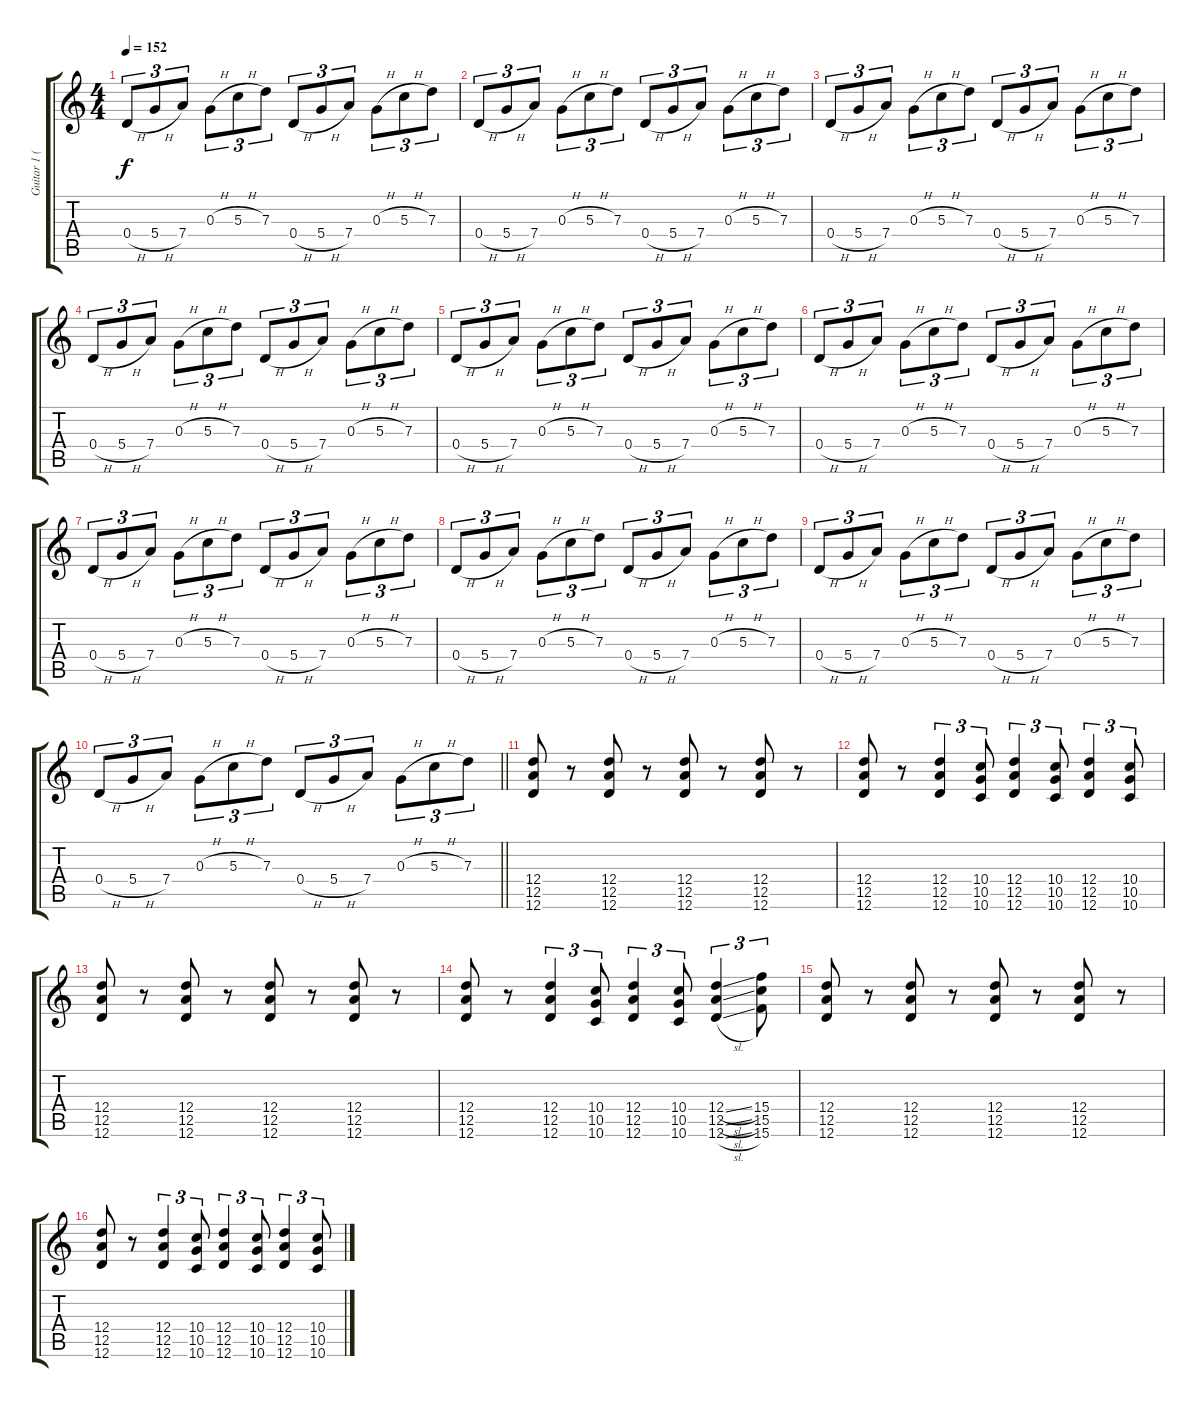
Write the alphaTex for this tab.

\track ("Guitar 1 (Drop D)" "Guitar 1 (") {instrument acousticguitarsteel}
\staff {score tabs}
\tuning (E4 B3 G3 D3 A2 D2) {hide}
\ts (4 4)
\tempo 152
\clef g2
\ks c
0.4{h}.8{tu (3 2) dy f} 5.4{h}.8{tu (3 2)} 7.4.8{tu (3 2)} 0.3{h}.8{tu (3 2)} 5.3{h}.8{tu (3 2)} 7.3.8{tu (3 2)} 0.4{h}.8{tu (3 2)} 5.4{h}.8{tu (3 2)} 7.4.8{tu (3 2)} 0.3{h}.8{tu (3 2)} 5.3{h}.8{tu (3 2)} 7.3.8{tu (3 2)} |
0.4{h}.8{tu (3 2)} 5.4{h}.8{tu (3 2)} 7.4.8{tu (3 2)} 0.3{h}.8{tu (3 2)} 5.3{h}.8{tu (3 2)} 7.3.8{tu (3 2)} 0.4{h}.8{tu (3 2)} 5.4{h}.8{tu (3 2)} 7.4.8{tu (3 2)} 0.3{h}.8{tu (3 2)} 5.3{h}.8{tu (3 2)} 7.3.8{tu (3 2)} |
0.4{h}.8{tu (3 2)} 5.4{h}.8{tu (3 2)} 7.4.8{tu (3 2)} 0.3{h}.8{tu (3 2)} 5.3{h}.8{tu (3 2)} 7.3.8{tu (3 2)} 0.4{h}.8{tu (3 2)} 5.4{h}.8{tu (3 2)} 7.4.8{tu (3 2)} 0.3{h}.8{tu (3 2)} 5.3{h}.8{tu (3 2)} 7.3.8{tu (3 2)} |
0.4{h}.8{tu (3 2)} 5.4{h}.8{tu (3 2)} 7.4.8{tu (3 2)} 0.3{h}.8{tu (3 2)} 5.3{h}.8{tu (3 2)} 7.3.8{tu (3 2)} 0.4{h}.8{tu (3 2)} 5.4{h}.8{tu (3 2)} 7.4.8{tu (3 2)} 0.3{h}.8{tu (3 2)} 5.3{h}.8{tu (3 2)} 7.3.8{tu (3 2)} |
0.4{h}.8{tu (3 2)} 5.4{h}.8{tu (3 2)} 7.4.8{tu (3 2)} 0.3{h}.8{tu (3 2)} 5.3{h}.8{tu (3 2)} 7.3.8{tu (3 2)} 0.4{h}.8{tu (3 2)} 5.4{h}.8{tu (3 2)} 7.4.8{tu (3 2)} 0.3{h}.8{tu (3 2)} 5.3{h}.8{tu (3 2)} 7.3.8{tu (3 2)} |
0.4{h}.8{tu (3 2)} 5.4{h}.8{tu (3 2)} 7.4.8{tu (3 2)} 0.3{h}.8{tu (3 2)} 5.3{h}.8{tu (3 2)} 7.3.8{tu (3 2)} 0.4{h}.8{tu (3 2)} 5.4{h}.8{tu (3 2)} 7.4.8{tu (3 2)} 0.3{h}.8{tu (3 2)} 5.3{h}.8{tu (3 2)} 7.3.8{tu (3 2)} |
0.4{h}.8{tu (3 2)} 5.4{h}.8{tu (3 2)} 7.4.8{tu (3 2)} 0.3{h}.8{tu (3 2)} 5.3{h}.8{tu (3 2)} 7.3.8{tu (3 2)} 0.4{h}.8{tu (3 2)} 5.4{h}.8{tu (3 2)} 7.4.8{tu (3 2)} 0.3{h}.8{tu (3 2)} 5.3{h}.8{tu (3 2)} 7.3.8{tu (3 2)} |
0.4{h}.8{tu (3 2)} 5.4{h}.8{tu (3 2)} 7.4.8{tu (3 2)} 0.3{h}.8{tu (3 2)} 5.3{h}.8{tu (3 2)} 7.3.8{tu (3 2)} 0.4{h}.8{tu (3 2)} 5.4{h}.8{tu (3 2)} 7.4.8{tu (3 2)} 0.3{h}.8{tu (3 2)} 5.3{h}.8{tu (3 2)} 7.3.8{tu (3 2)} |
0.4{h}.8{tu (3 2)} 5.4{h}.8{tu (3 2)} 7.4.8{tu (3 2)} 0.3{h}.8{tu (3 2)} 5.3{h}.8{tu (3 2)} 7.3.8{tu (3 2)} 0.4{h}.8{tu (3 2)} 5.4{h}.8{tu (3 2)} 7.4.8{tu (3 2)} 0.3{h}.8{tu (3 2)} 5.3{h}.8{tu (3 2)} 7.3.8{tu (3 2)} |
\barLineRight lightlight
0.4{h}.8{tu (3 2)} 5.4{h}.8{tu (3 2)} 7.4.8{tu (3 2)} 0.3{h}.8{tu (3 2)} 5.3{h}.8{tu (3 2)} 7.3.8{tu (3 2)} 0.4{h}.8{tu (3 2)} 5.4{h}.8{tu (3 2)} 7.4.8{tu (3 2)} 0.3{h}.8{tu (3 2)} 5.3{h}.8{tu (3 2)} 7.3.8{tu (3 2)} |
(12.4 12.5 12.6).8 r.8 (12.4 12.5 12.6).8 r.8 (12.4 12.5 12.6).8 r.8 (12.4 12.5 12.6).8 r.8 |
(12.4 12.5 12.6).8 r.8 (12.4 12.5 12.6).4{tu (3 2)} (10.4 10.5 10.6).8{tu (3 2)} (12.4 12.5 12.6).4{tu (3 2)} (10.4 10.5 10.6).8{tu (3 2)} (12.4 12.5 12.6).4{tu (3 2)} (10.4 10.5 10.6).8{tu (3 2)} |
(12.4 12.5 12.6).8 r.8 (12.4 12.5 12.6).8 r.8 (12.4 12.5 12.6).8 r.8 (12.4 12.5 12.6).8 r.8 |
(12.4 12.5 12.6).8 r.8 (12.4 12.5 12.6).4{tu (3 2)} (10.4 10.5 10.6).8{tu (3 2)} (12.4 12.5 12.6).4{tu (3 2)} (10.4 10.5 10.6).8{tu (3 2)} (12.4{sl} 12.5{sl} 12.6{sl}).4{tu (3 2)} (15.4 15.5 15.6).8{tu (3 2)} |
(12.4 12.5 12.6).8 r.8 (12.4 12.5 12.6).8 r.8 (12.4 12.5 12.6).8 r.8 (12.4 12.5 12.6).8 r.8 |
(12.4 12.5 12.6).8 r.8 (12.4 12.5 12.6).4{tu (3 2)} (10.4 10.5 10.6).8{tu (3 2)} (12.4 12.5 12.6).4{tu (3 2)} (10.4 10.5 10.6).8{tu (3 2)} (12.4 12.5 12.6).4{tu (3 2)} (10.4 10.5 10.6).8{tu (3 2)}
